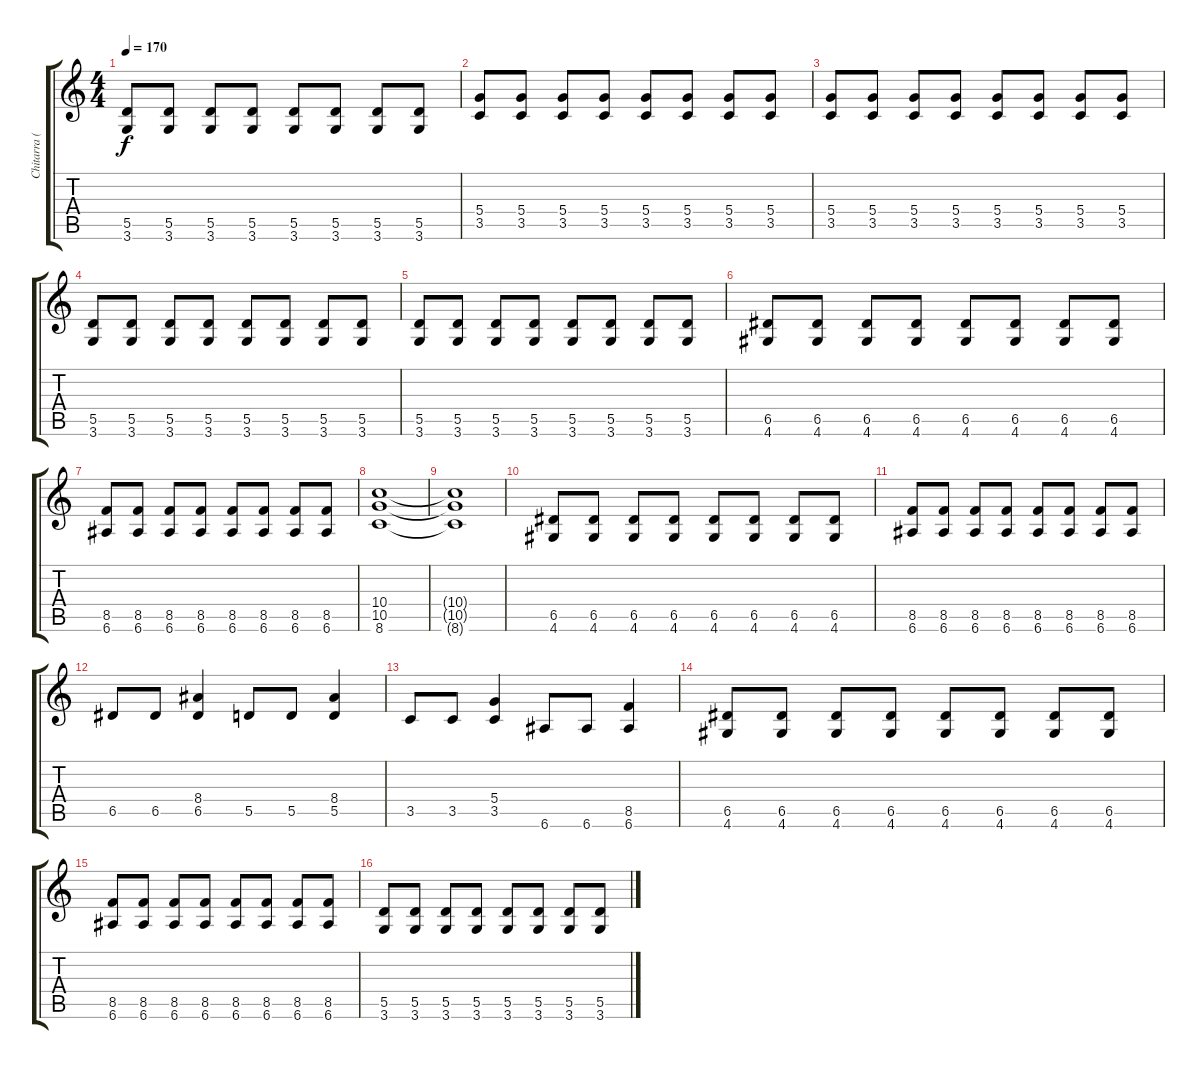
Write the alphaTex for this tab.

\track ("Chitarra (Tomat)" "Chitarra (") {instrument distortionguitar}
\staff {score tabs}
\tuning (E4 B3 G3 D3 A2 E2) {hide}
\ts (4 4)
\tempo 170
\clef g2
\ks c
(5.5 3.6).8{dy f} (5.5 3.6).8 (5.5 3.6).8 (5.5 3.6).8 (5.5 3.6).8 (5.5 3.6).8 (5.5 3.6).8 (5.5 3.6).8 |
(5.4 3.5).8 (5.4 3.5).8 (5.4 3.5).8 (5.4 3.5).8 (5.4 3.5).8 (5.4 3.5).8 (5.4 3.5).8 (5.4 3.5).8 |
(5.4 3.5).8 (5.4 3.5).8 (5.4 3.5).8 (5.4 3.5).8 (5.4 3.5).8 (5.4 3.5).8 (5.4 3.5).8 (5.4 3.5).8 |
(5.5 3.6).8 (5.5 3.6).8 (5.5 3.6).8 (5.5 3.6).8 (5.5 3.6).8 (5.5 3.6).8 (5.5 3.6).8 (5.5 3.6).8 |
(5.5 3.6).8 (5.5 3.6).8 (5.5 3.6).8 (5.5 3.6).8 (5.5 3.6).8 (5.5 3.6).8 (5.5 3.6).8 (5.5 3.6).8 |
(6.5 4.6).8 (6.5 4.6).8 (6.5 4.6).8 (6.5 4.6).8 (6.5 4.6).8 (6.5 4.6).8 (6.5 4.6).8 (6.5 4.6).8 |
(8.5 6.6).8 (8.5 6.6).8 (8.5 6.6).8 (8.5 6.6).8 (8.5 6.6).8 (8.5 6.6).8 (8.5 6.6).8 (8.5 6.6).8 |
(10.4 10.5 8.6).1 |
(10.4{t} 10.5{t} 8.6{t}).1 |
(6.5 4.6).8 (6.5 4.6).8 (6.5 4.6).8 (6.5 4.6).8 (6.5 4.6).8 (6.5 4.6).8 (6.5 4.6).8 (6.5 4.6).8 |
(8.5 6.6).8 (8.5 6.6).8 (8.5 6.6).8 (8.5 6.6).8 (8.5 6.6).8 (8.5 6.6).8 (8.5 6.6).8 (8.5 6.6).8 |
6.5.8 6.5.8 (8.4 6.5).4 5.5.8 5.5.8 (8.4 5.5).4 |
3.5.8 3.5.8 (5.4 3.5).4 6.6.8 6.6.8 (8.5 6.6).4 |
(6.5 4.6).8 (6.5 4.6).8 (6.5 4.6).8 (6.5 4.6).8 (6.5 4.6).8 (6.5 4.6).8 (6.5 4.6).8 (6.5 4.6).8 |
(8.5 6.6).8 (8.5 6.6).8 (8.5 6.6).8 (8.5 6.6).8 (8.5 6.6).8 (8.5 6.6).8 (8.5 6.6).8 (8.5 6.6).8 |
(5.5 3.6).8 (5.5 3.6).8 (5.5 3.6).8 (5.5 3.6).8 (5.5 3.6).8 (5.5 3.6).8 (5.5 3.6).8 (5.5 3.6).8
